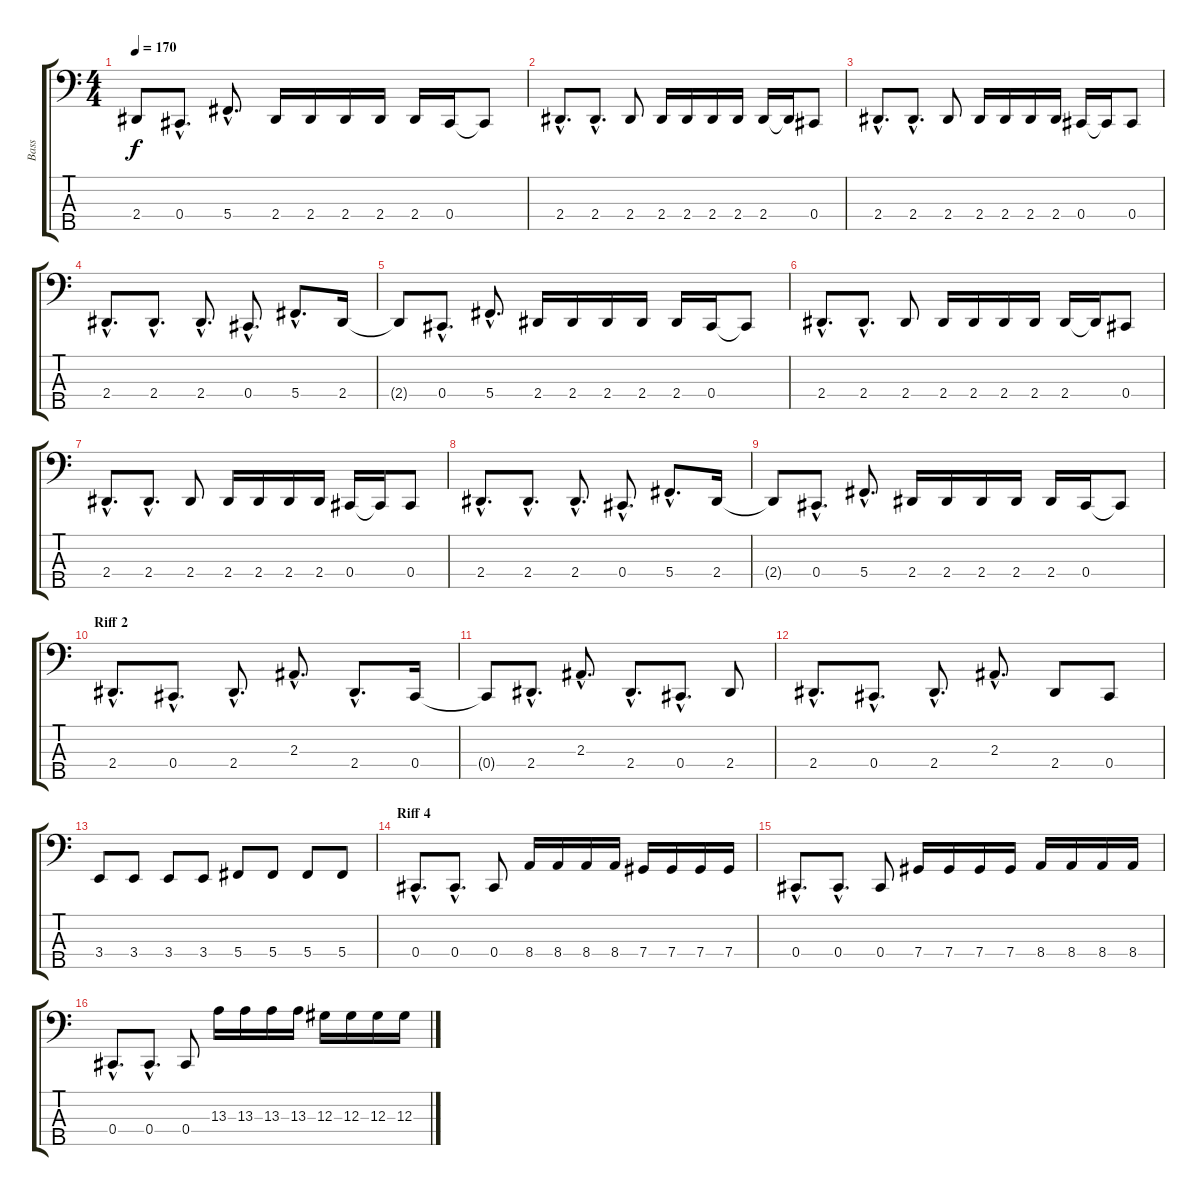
\track ("Bass" "Bass") {instrument electricbassfinger}
\staff {score tabs}
\tuning (Gb2 Db2 Ab1 Db1 Ab0) {hide}
\ts (4 4)
\tempo 170
\clef f4
\ks c
2.4{t}.8{dy f} 0.4{hac}.8{d} 5.4{hac}.8{d} 2.4.16 2.4.16 2.4.16 2.4.16 2.4.16 0.4.16 0.4{t}.8 |
2.4{hac}.8{d} 2.4{hac}.8{d} 2.4.8 2.4.16 2.4.16 2.4.16 2.4.16 2.4.16 2.4{t}.16 0.4.8 |
2.4{hac}.8{d} 2.4{hac}.8{d} 2.4.8 2.4.16 2.4.16 2.4.16 2.4.16 0.4.16 0.4{t}.16 0.4.8 |
2.4{hac}.8{d} 2.4{hac}.8{d} 2.4{hac}.8{d} 0.4{hac}.8{d} 5.4{hac}.8{d} 2.4.16 |
2.4{t}.8 0.4{hac}.8{d} 5.4{hac}.8{d} 2.4.16 2.4.16 2.4.16 2.4.16 2.4.16 0.4.16 0.4{t}.8 |
2.4{hac}.8{d} 2.4{hac}.8{d} 2.4.8 2.4.16 2.4.16 2.4.16 2.4.16 2.4.16 2.4{t}.16 0.4.8 |
2.4{hac}.8{d} 2.4{hac}.8{d} 2.4.8 2.4.16 2.4.16 2.4.16 2.4.16 0.4.16 0.4{t}.16 0.4.8 |
2.4{hac}.8{d} 2.4{hac}.8{d} 2.4{hac}.8{d} 0.4{hac}.8{d} 5.4{hac}.8{d} 2.4.16 |
2.4{t}.8 0.4{hac}.8{d} 5.4{hac}.8{d} 2.4.16 2.4.16 2.4.16 2.4.16 2.4.16 0.4.16 0.4{t}.8 |
\section ("" "Riff 2")
2.4{hac}.8{d} 0.4{hac}.8{d} 2.4{hac}.8{d} 2.3{hac}.8{d} 2.4{hac}.8{d} 0.4.16 |
0.4{t}.8 2.4{hac}.8{d} 2.3{hac}.8{d} 2.4{hac}.8{d} 0.4{hac}.8{d} 2.4.8 |
2.4{hac}.8{d} 0.4{hac}.8{d} 2.4{hac}.8{d} 2.3{hac}.8{d} 2.4.8 0.4.8 |
3.4.8 3.4.8 3.4.8 3.4.8 5.4.8 5.4.8 5.4.8 5.4.8 |
\section ("" "Riff 4")
0.4{hac}.8{d} 0.4{hac}.8{d} 0.4.8 8.4.16 8.4.16 8.4.16 8.4.16 7.4.16 7.4.16 7.4.16 7.4.16 |
0.4{hac}.8{d} 0.4{hac}.8{d} 0.4.8 7.4.16 7.4.16 7.4.16 7.4.16 8.4.16 8.4.16 8.4.16 8.4.16 |
0.4{hac}.8{d} 0.4{hac}.8{d} 0.4.8 13.3.16 13.3.16 13.3.16 13.3.16 12.3.16 12.3.16 12.3.16 12.3.16
